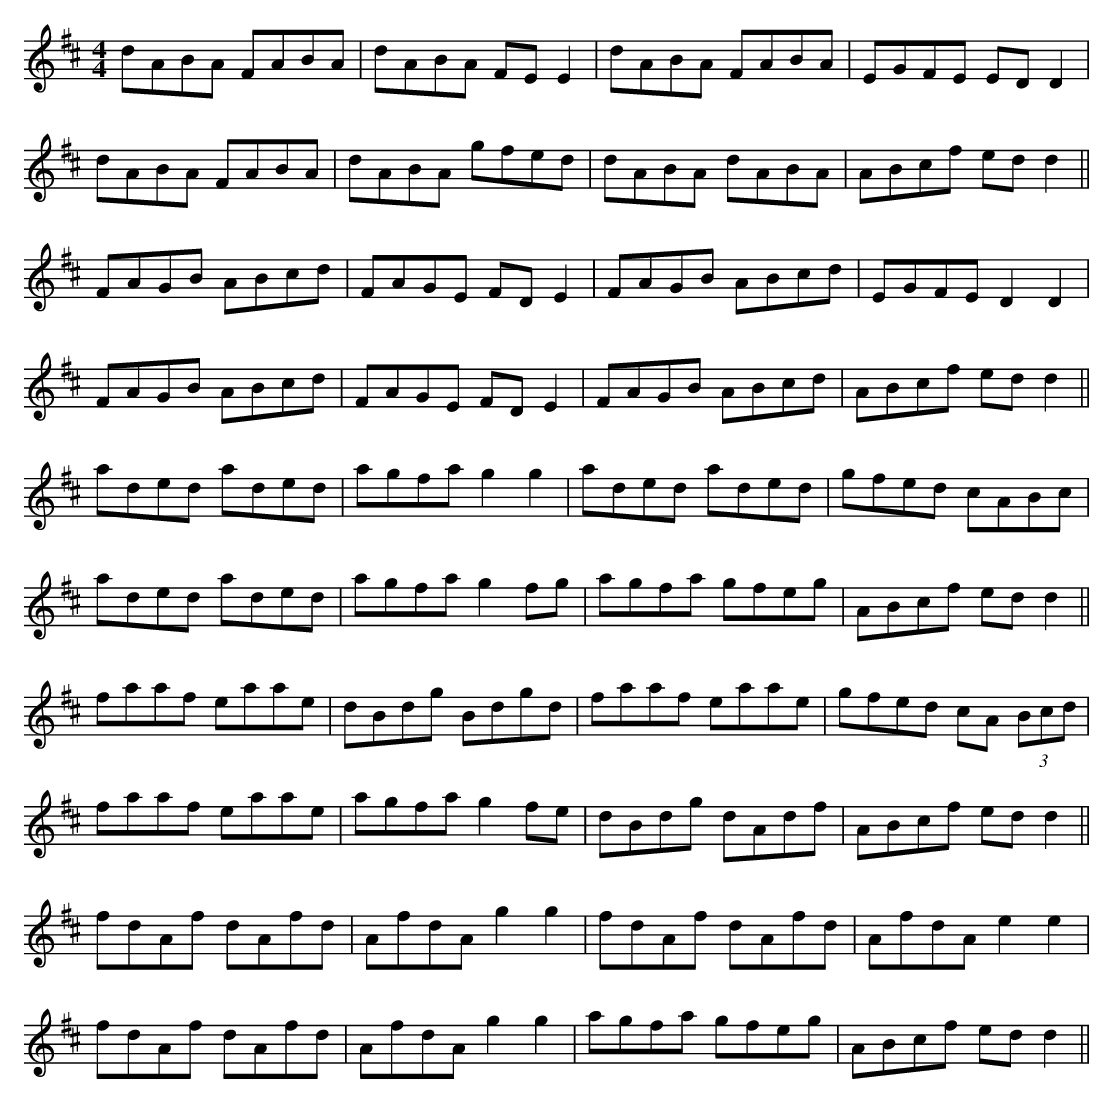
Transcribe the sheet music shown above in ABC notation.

X:1
M:4/4
K:D
dABA FABA|dABA FEE2|dABA FABA|EGFE EDD2|
dABA FABA|dABA gfed|dABA dABA|ABcf edd2||
FAGB ABcd|FAGE FDE2|FAGB ABcd|EGFE D2D2|
FAGB ABcd|FAGE FDE2|FAGB ABcd|ABcf edd2||
aded aded|agfa g2 g2|aded aded|gfed cABc|
aded aded|agfa g2 fg|agfa gfeg|ABcf edd2||
faaf eaae|dBdg Bdgd|faaf eaae|gfed cA (3Bcd|
faaf eaae|agfa g2 fe|dBdg dAdf|ABcf edd2||
fdAf dAfd|AfdA g2g2|fdAf dAfd|AfdA e2e2|
fdAf dAfd|AfdA g2g2|agfa gfeg|ABcf edd2||
